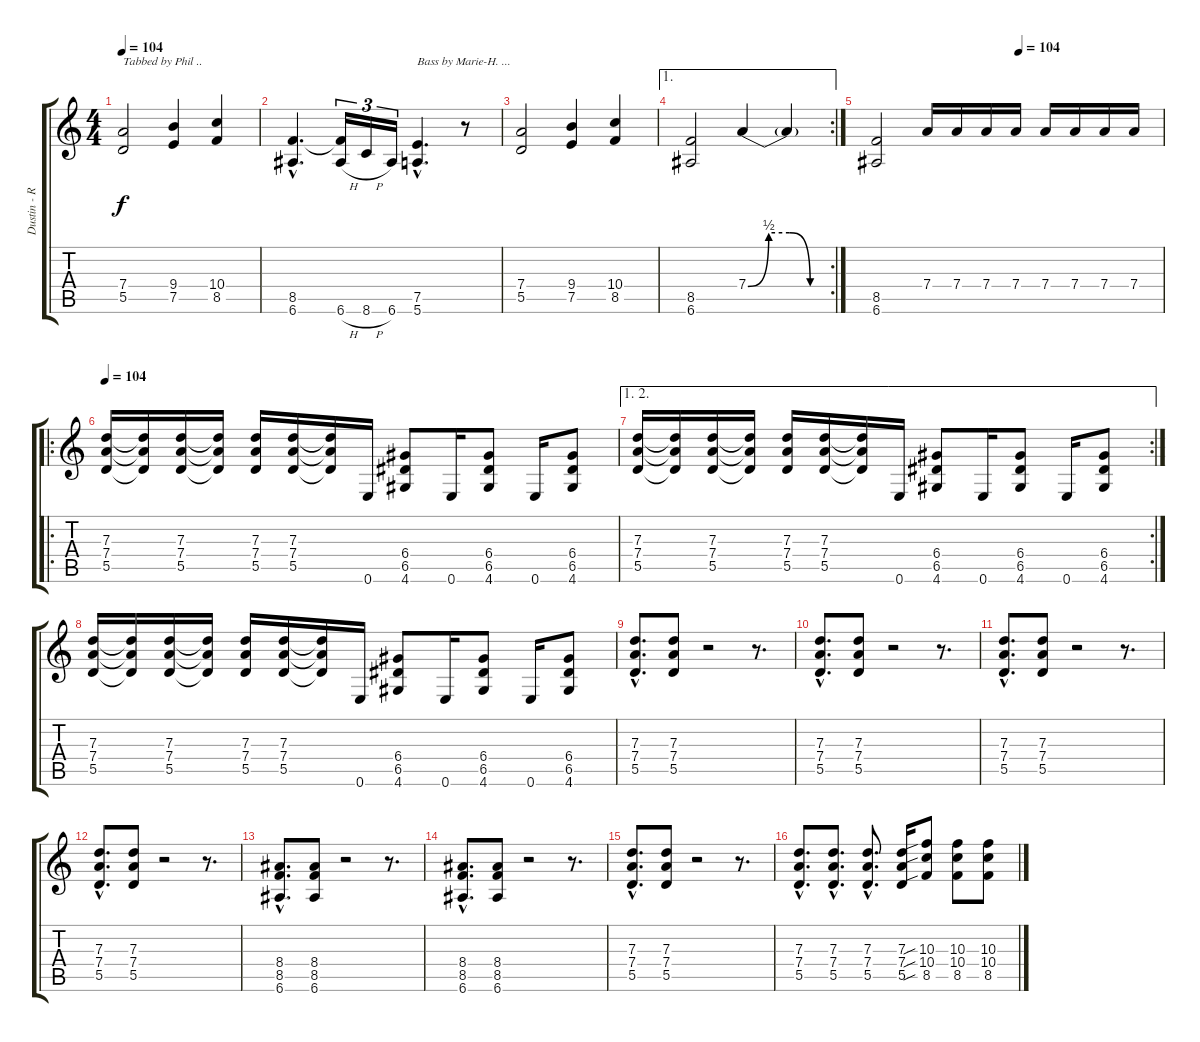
\track ("Dustin - Rythm Guitar" "Dustin - R") {instrument overdrivenguitar}
\staff {score tabs}
\tuning (E4 B3 G3 D3 A2 E2) {hide}
\ts (4 4)
\tempo 104
\tempo 98
\tempo 104
\clef g2
\ks c
(7.4 5.5).2{txt "Tabbed by Phil .." dy f instrument overdrivenguitar} (9.4 7.5).4 (10.4 8.5).4 |
(8.5{hac} 6.6{hac}).4{d} (8.5{t} 6.6{h}).16{tu (3 2)} 8.6{h}.16{tu (3 2)} 6.6.16{tu (3 2)} (7.5{hac} 5.6{hac}).4{d txt "Bass by Marie-H. ..."} r.8 |
(7.4 5.5).2 (9.4 7.5).4 (10.4 8.5).4 |
\ae 1
\rc 2
(8.5 6.6).2 7.4{be (custom 0 0 15 2 30 2 45 0 60 0)}.4 7.4{t}.4 |
\tempo (104 0.5)
(8.5 6.6).2 7.4.16 7.4.16 7.4.16 7.4.16 7.4.16 7.4.16 7.4.16 7.4.16 |
\ro
\tempo 104
(7.3 7.4 5.5).16 (7.3{t} 7.4{t} 5.5{t}).16 (7.3 7.4 5.5).16 (7.3{t} 7.4{t} 5.5{t}).16 (7.3 7.4 5.5).16 (7.3 7.4 5.5).16 (7.3{t} 7.4{t} 5.5{t}).16 0.6.16 (6.4 6.5 4.6).8 0.6.16 (6.4 6.5 4.6).8 0.6.16 (6.4 6.5 4.6).8 |
\ae (1 2)
\rc 2
(7.3 7.4 5.5).16 (7.3{t} 7.4{t} 5.5{t}).16 (7.3 7.4 5.5).16 (7.3{t} 7.4{t} 5.5{t}).16 (7.3 7.4 5.5).16 (7.3 7.4 5.5).16 (7.3{t} 7.4{t} 5.5{t}).16 0.6.16 (6.4 6.5 4.6).8 0.6.16 (6.4 6.5 4.6).8 0.6.16 (6.4 6.5 4.6).8 |
(7.3 7.4 5.5).16 (7.3{t} 7.4{t} 5.5{t}).16 (7.3 7.4 5.5).16 (7.3{t} 7.4{t} 5.5{t}).16 (7.3 7.4 5.5).16 (7.3 7.4 5.5).16 (7.3{t} 7.4{t} 5.5{t}).16 0.6.16 (6.4 6.5 4.6).8 0.6.16 (6.4 6.5 4.6).8 0.6.16 (6.4 6.5 4.6).8 |
(7.3{hac} 7.4{hac} 5.5{hac}).8{d} (7.3 7.4 5.5).8 r.2 r.8{d} |
(7.3{hac} 7.4{hac} 5.5{hac}).8{d} (7.3 7.4 5.5).8 r.2 r.8{d} |
(7.3{hac} 7.4{hac} 5.5{hac}).8{d} (7.3 7.4 5.5).8 r.2 r.8{d} |
(7.3{hac} 7.4{hac} 5.5{hac}).8{d} (7.3 7.4 5.5).8 r.2 r.8{d} |
(8.4{hac} 8.5{hac} 6.6{hac}).8{d} (8.4 8.5 6.6).8 r.2 r.8{d} |
(8.4{hac} 8.5{hac} 6.6{hac}).8{d} (8.4 8.5 6.6).8 r.2 r.8{d} |
(7.3{hac} 7.4{hac} 5.5{hac}).8{d} (7.3 7.4 5.5).8 r.2 r.8{d} |
(7.3{hac} 7.4{hac} 5.5{hac}).8{d} (7.3{hac} 7.4{hac} 5.5{hac}).8{d} (7.3{hac} 7.4{hac} 5.5{hac}).8{d} (7.3 7.4 5.5).16 (10.3{sib} 10.4{sib} 8.5{sib}).8 (10.3 10.4 8.5).8 (10.3 10.4 8.5).8
